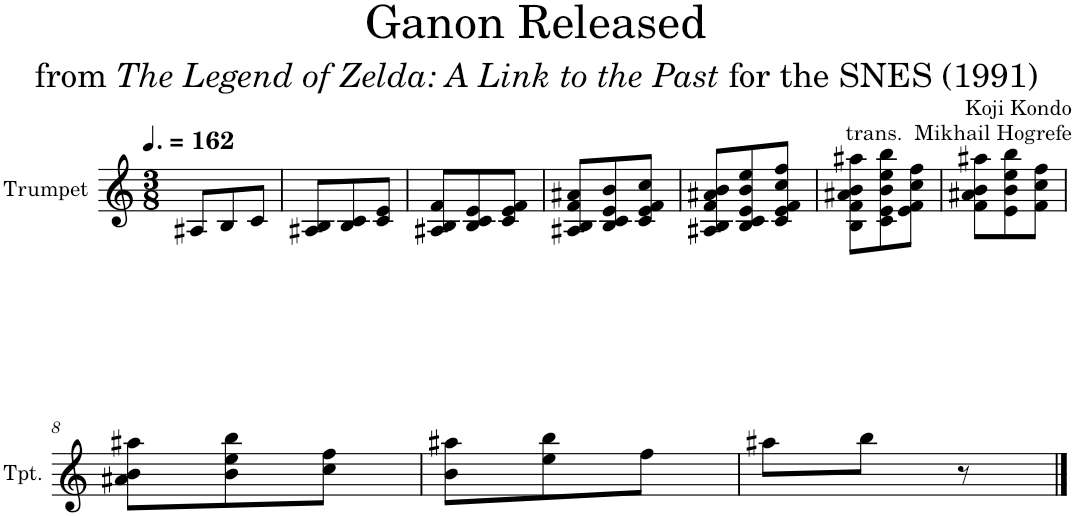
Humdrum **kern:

**kern
*part1
*staff1
*I"Trumpet
*I'Tpt.
*clefG2
*Trd1c2
*k[]
*M3/8
*MM243
=1
8A#X/L
8B/
8c/J
=2
8A#X/ 8B/L
8B/ 8c/
8c/ 8e/J
=3
8A#X/ 8B/ 8f/L
8B/ 8c/ 8e/
8c/ 8e/ 8f/J
=4
8A#X/ 8B/ 8f/ 8a#X/L
8B/ 8c/ 8e/ 8b/
8c/ 8e/ 8f/ 8cc/J
=5
8A#X/ 8B/ 8f/ 8a#X/ 8b/L
8B/ 8c/ 8e/ 8b/ 8ee/
8c/ 8e/ 8f/ 8cc/ 8ff/J
=6
8B\ 8f\ 8a#X\ 8b\ 8aa#X\L
8c\ 8e\ 8b\ 8ee\ 8bb\
8e\ 8f\ 8cc\ 8ff\J
=7
8f\ 8a#X\ 8b\ 8aa#X\L
8e\ 8b\ 8ee\ 8bb\
8f\ 8cc\ 8ff\J
!!LO:LB:g=z
=8
8a#X\ 8b\ 8aa#X\L
8b\ 8ee\ 8bb\
8cc\ 8ff\J
=9
8b\ 8aa#X\L
8ee\ 8bb\
8ff\J
=10
8aa#X\L
8bb\J
8r
==
*-
